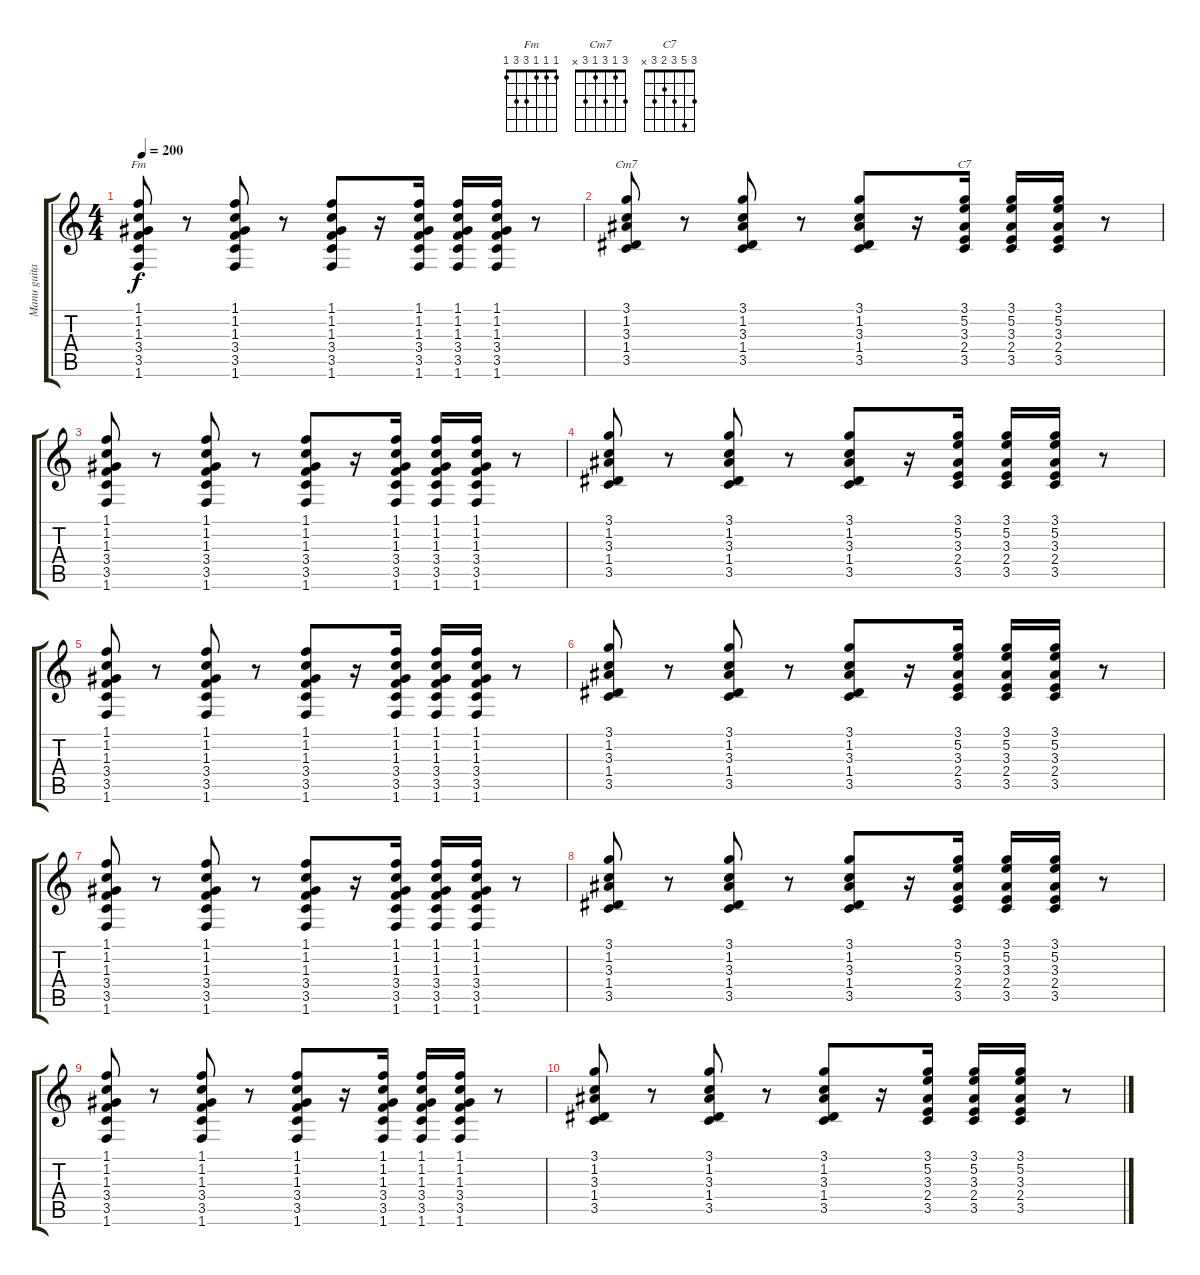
\track ("Manu guitare (1)" "Manu guita") {instrument acousticguitarnylon}
\staff {score tabs}
\tuning (E4 B3 G3 D3 A2 E2) {hide}
\chord ("Fm" 1 1 1 3 3 1)
\chord ("Cm7" 3 1 3 1 3 x)
\chord ("C7" 3 5 3 2 3 x)
\ts (4 4)
\tempo 200
\clef g2
\ks c
(1.1 1.2 1.3 3.4 3.5 1.6).8{ch "Fm" dy f} r.8 (1.1 1.2 1.3 3.4 3.5 1.6).8 r.8 (1.1 1.2 1.3 3.4 3.5 1.6).8 r.16 (1.1 1.2 1.3 3.4 3.5 1.6).16 (1.1 1.2 1.3 3.4 3.5 1.6).16 (1.1 1.2 1.3 3.4 3.5 1.6).16 r.8 |
(3.1 1.2 3.3 1.4 3.5).8{ch "Cm7"} r.8 (3.1 1.2 3.3 1.4 3.5).8 r.8 (3.1 1.2 3.3 1.4 3.5).8 r.16 (3.1 5.2 3.3 2.4 3.5).16{ch "C7"} (3.1 5.2 3.3 2.4 3.5).16 (3.1 5.2 3.3 2.4 3.5).16 r.8 |
(1.1 1.2 1.3 3.4 3.5 1.6).8 r.8 (1.1 1.2 1.3 3.4 3.5 1.6).8 r.8 (1.1 1.2 1.3 3.4 3.5 1.6).8 r.16 (1.1 1.2 1.3 3.4 3.5 1.6).16 (1.1 1.2 1.3 3.4 3.5 1.6).16 (1.1 1.2 1.3 3.4 3.5 1.6).16 r.8 |
(3.1 1.2 3.3 1.4 3.5).8 r.8 (3.1 1.2 3.3 1.4 3.5).8 r.8 (3.1 1.2 3.3 1.4 3.5).8 r.16 (3.1 5.2 3.3 2.4 3.5).16 (3.1 5.2 3.3 2.4 3.5).16 (3.1 5.2 3.3 2.4 3.5).16 r.8 |
(1.1 1.2 1.3 3.4 3.5 1.6).8 r.8 (1.1 1.2 1.3 3.4 3.5 1.6).8 r.8 (1.1 1.2 1.3 3.4 3.5 1.6).8 r.16 (1.1 1.2 1.3 3.4 3.5 1.6).16 (1.1 1.2 1.3 3.4 3.5 1.6).16 (1.1 1.2 1.3 3.4 3.5 1.6).16 r.8 |
(3.1 1.2 3.3 1.4 3.5).8 r.8 (3.1 1.2 3.3 1.4 3.5).8 r.8 (3.1 1.2 3.3 1.4 3.5).8 r.16 (3.1 5.2 3.3 2.4 3.5).16 (3.1 5.2 3.3 2.4 3.5).16 (3.1 5.2 3.3 2.4 3.5).16 r.8 |
(1.1 1.2 1.3 3.4 3.5 1.6).8 r.8 (1.1 1.2 1.3 3.4 3.5 1.6).8 r.8 (1.1 1.2 1.3 3.4 3.5 1.6).8 r.16 (1.1 1.2 1.3 3.4 3.5 1.6).16 (1.1 1.2 1.3 3.4 3.5 1.6).16 (1.1 1.2 1.3 3.4 3.5 1.6).16 r.8 |
(3.1 1.2 3.3 1.4 3.5).8 r.8 (3.1 1.2 3.3 1.4 3.5).8 r.8 (3.1 1.2 3.3 1.4 3.5).8 r.16 (3.1 5.2 3.3 2.4 3.5).16 (3.1 5.2 3.3 2.4 3.5).16 (3.1 5.2 3.3 2.4 3.5).16 r.8 |
(1.1 1.2 1.3 3.4 3.5 1.6).8 r.8 (1.1 1.2 1.3 3.4 3.5 1.6).8 r.8 (1.1 1.2 1.3 3.4 3.5 1.6).8 r.16 (1.1 1.2 1.3 3.4 3.5 1.6).16 (1.1 1.2 1.3 3.4 3.5 1.6).16 (1.1 1.2 1.3 3.4 3.5 1.6).16 r.8 |
(3.1 1.2 3.3 1.4 3.5).8 r.8 (3.1 1.2 3.3 1.4 3.5).8 r.8 (3.1 1.2 3.3 1.4 3.5).8 r.16 (3.1 5.2 3.3 2.4 3.5).16 (3.1 5.2 3.3 2.4 3.5).16 (3.1 5.2 3.3 2.4 3.5).16 r.8
